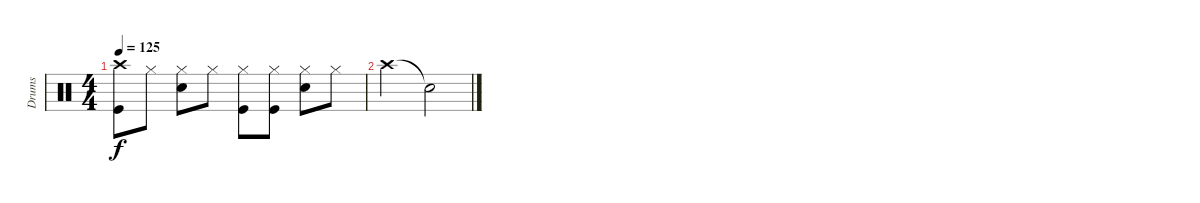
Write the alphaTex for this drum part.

\track ("Drums" "Drums") {instrument percussion}
\staff {score}
\articulation defaults
\ts (4 4)
\tempo 125
\clef neutral
\ks c
("Crash high (hit)" "Kick (hit)").8{dy f} "Hi-Hat (closed)".8 ("Hi-Hat (closed)" "Snare (hit) 2").8 "Hi-Hat (closed)".8 ("Hi-Hat (closed)" "Kick (hit)").8 ("Hi-Hat (closed)" "Kick (hit)").8 ("Hi-Hat (closed)" "Snare (hit) 2").8 "Hi-Hat (closed)".8 |
"Crash high (hit)".2 "Snare (hit)"{t}.2
